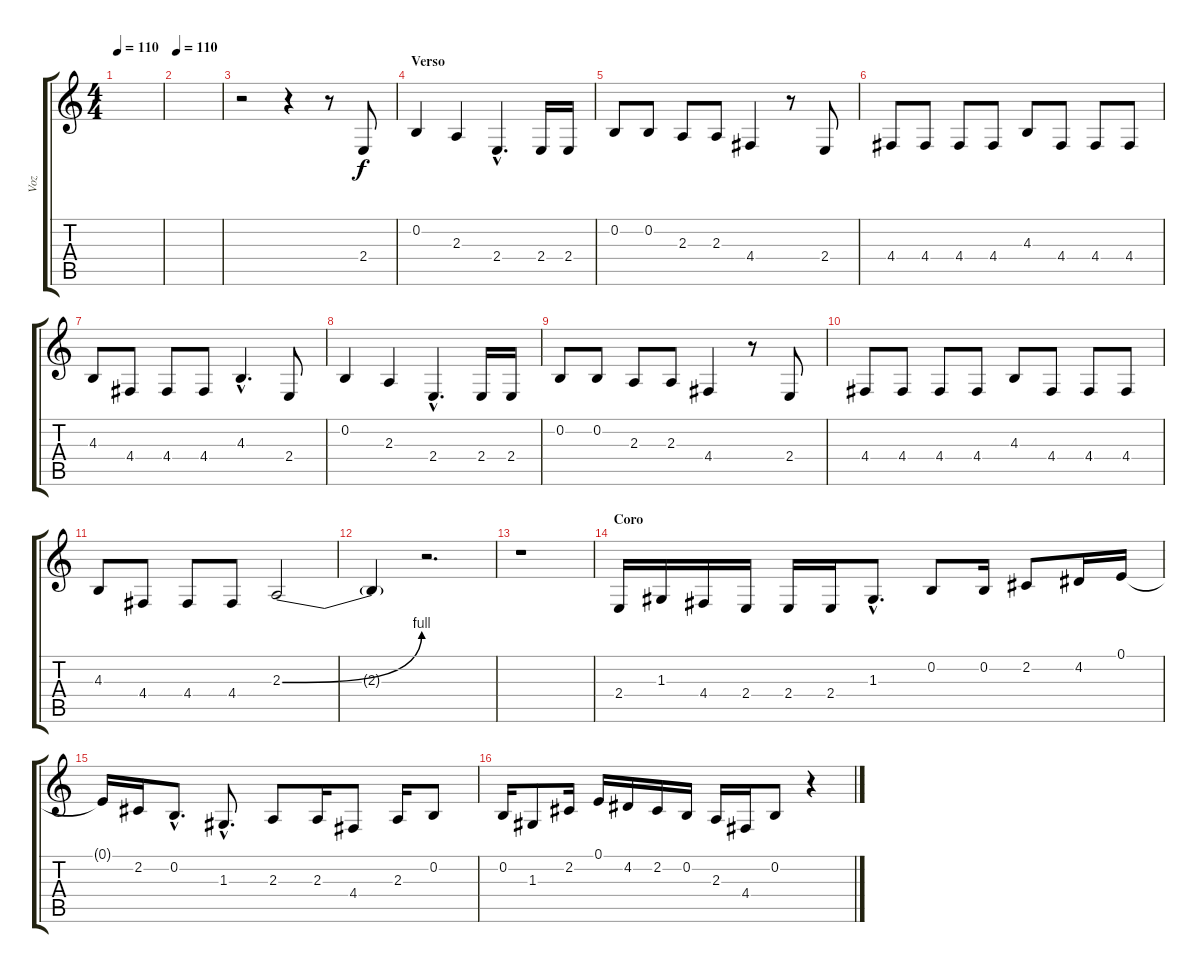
\track ("Voz" "Voz") {instrument lead8bassandlead}
\staff {score tabs}
\tuning (E4 B3 G3 D3 A2 E2) {hide}
\ts (4 4)
\tempo 110
\clef g2
\ks c
|
\tempo 110
|
r.2 r.4 r.8 2.4.8{lyrics (0 "") lyrics (1 "") lyrics (2 "") lyrics (3 "") lyrics (4 "")} |
\section ("" "Verso")
0.2.4 2.3.4 2.4{hac}.4{d} 2.4.16 2.4.16 |
0.2.8 0.2.8 2.3.8 2.3.8 4.4.4 r.8 2.4.8 |
4.4.8 4.4.8 4.4.8 4.4.8 4.3.8 4.4.8 4.4.8 4.4.8 |
4.3.8 4.4.8 4.4.8 4.4.8 4.3{hac}.4{d} 2.4.8 |
0.2.4 2.3.4 2.4{hac}.4{d} 2.4.16 2.4.16 |
0.2.8 0.2.8 2.3.8 2.3.8 4.4.4 r.8 2.4.8 |
4.4.8 4.4.8 4.4.8 4.4.8 4.3.8 4.4.8 4.4.8 4.4.8 |
4.3.8 4.4.8 4.4.8 4.4.8 2.3{be (bend 0 0 60 4)}.2 |
2.3{t}.4 r.2{d} |
r.1 |
\section ("" "Coro")
2.4.16 1.3.16 4.4.16 2.4.16 2.4.16 2.4.16 1.3{hac}.8{d} 0.2.8 0.2.16 2.2.8 4.2.16 0.1.16 |
0.1{t}.16 2.2.16 0.2{hac}.8{d} 1.3{hac}.8{d} 2.3.8 2.3.16 4.4.8 2.3.16 0.2.8 |
0.2.16 1.3.8 2.2.16 0.1.16 4.2.16 2.2.16 0.2.16 2.3.16 4.4.16 0.2.8 r.4
